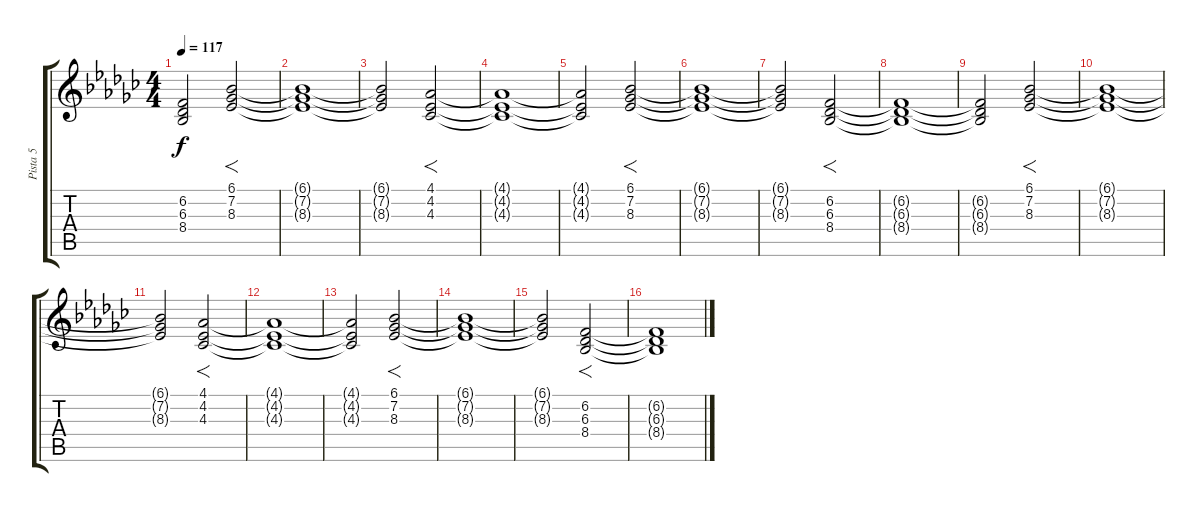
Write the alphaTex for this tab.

\track ("Pista 5" "Pista 5") {instrument pad7halo}
\staff {score tabs}
\tuning (E4 B3 G3 D3 A2 E2) {hide}
\ts (4 4)
\tempo 117
\clef g2
\ks ebminor
(6.2{t} 6.3{t} 8.4{t}).2{dy f} (6.1 7.2 8.3).2{f} |
(6.1{t} 7.2{t} 8.3{t}).1 |
(6.1{t} 7.2{t} 8.3{t}).2 (4.1 4.2 4.3).2{f} |
(4.1{t} 4.2{t} 4.3{t}).1 |
(4.1{t} 4.2{t} 4.3{t}).2 (6.1 7.2 8.3).2{f} |
(6.1{t} 7.2{t} 8.3{t}).1 |
(6.1{t} 7.2{t} 8.3{t}).2 (6.2 6.3 8.4).2{f} |
(6.2{t} 6.3{t} 8.4{t}).1 |
(6.2{t} 6.3{t} 8.4{t}).2 (6.1 7.2 8.3).2{f} |
(6.1{t} 7.2{t} 8.3{t}).1 |
(6.1{t} 7.2{t} 8.3{t}).2 (4.1 4.2 4.3).2{f} |
(4.1{t} 4.2{t} 4.3{t}).1 |
(4.1{t} 4.2{t} 4.3{t}).2 (6.1 7.2 8.3).2{f} |
(6.1{t} 7.2{t} 8.3{t}).1 |
(6.1{t} 7.2{t} 8.3{t}).2 (6.2 6.3 8.4).2{f} |
(6.2{t} 6.3{t} 8.4{t}).1
